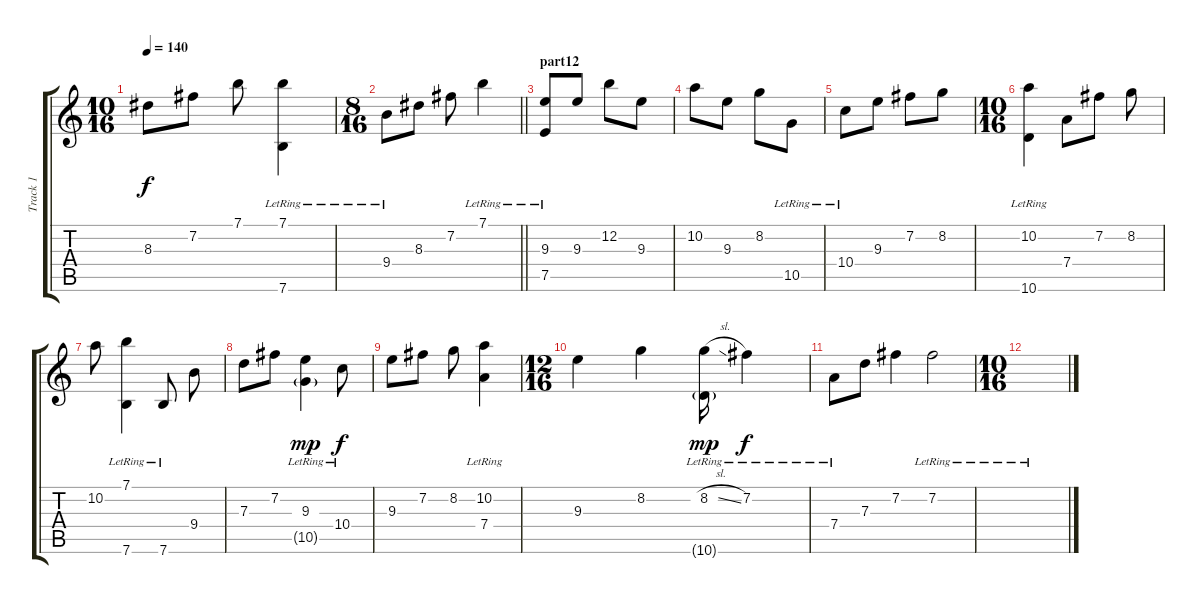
\track ("Track 1" "Track 1") {instrument acousticguitarnylon}
\staff {score tabs}
\tuning (E4 B3 G3 D3 A2 E2) {hide}
\ts (10 16)
\tempo 140
\clef g2
\ks c
8.3.8{dy f} 7.2.8 7.1.8 (7.1 7.6{lr}).4 |
\ts (8 16)
\barLineRight lightlight
9.4{lr}.8 8.3.8 7.2.8 7.1{lr}.4 |
\section ("" "part12")
(9.3 7.5{lr}).8 9.3.8 12.2.8 9.3.8 |
10.2.8 9.3.8 8.2.8 10.5{lr}.8 |
10.4{lr}.8 9.3.8 7.2.8 8.2.8 |
\ts (10 16)
(10.2 10.6{lr}).4 7.4.8 7.2.8 8.2.8 |
10.2.8 (7.1 7.6{lr}).4 7.6{lr}.8 9.4.8 |
7.3.8 7.2.8 (9.3 10.5{g lr}).4{dy mp} 10.4{lr}.8{dy f} |
9.3.8 7.2.8 8.2.8 (10.2 7.4{lr}).4 |
\ts (12 16)
9.3.4 8.2.4 (8.2{sl} 10.6{g lr}).16{dy mp} 7.2{lr}.4{dy f} |
7.4{lr}.8 7.3.8 7.2.4 7.2{lr}.2 |
\ts (10 16)
